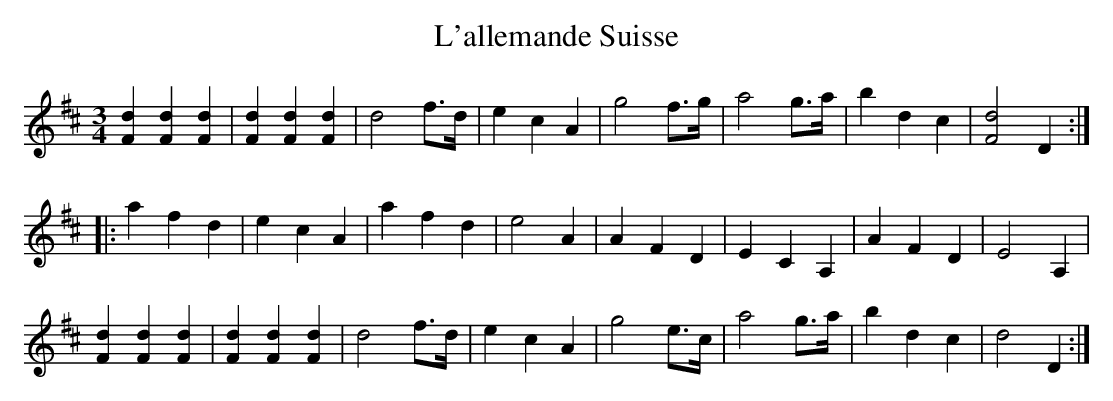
X:1
T:L'allemande Suisse
K:Dmaj
M:3/4
L:1/8
[Fd]2[Fd]2[Fd]2|[Fd]2[Fd]2[Fd]2|d4 f>d|e2 c2 A2|g4 f>g|a4 g>a|b2 d2 c2|[Fd]4 D2:|
|:a2 f2 d2|e2 c2 A2|a2 f2 d2|e4 A2|A2 F2 D2|E2 C2 A,2|A2 F2 D2|E4 A,2|
[Fd]2[Fd]2[Fd]2|[Fd]2[Fd]2[Fd]2|d4 f>d|e2 c2 A2|g4 e>c|a4 g>a|b2 d2 c2|d4 D2:|]
